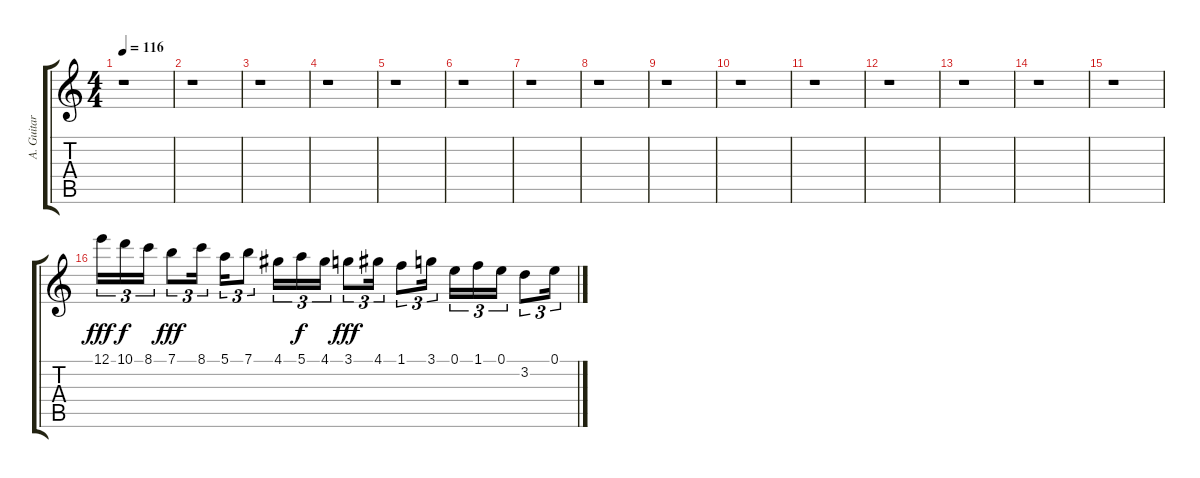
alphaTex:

\track ("A. Guitar" "A. Guitar") {instrument acousticguitarsteel}
\staff {score tabs}
\tuning (E4 B3 G3 D3 A2 E2) {hide}
\ts (4 4)
\tempo 116
\clef g2
\ks c
r.1{dy fff} |
r.1 |
r.1 |
r.1 |
r.1 |
r.1 |
r.1 |
r.1 |
r.1 |
r.1 |
r.1 |
r.1 |
r.1 |
r.1 |
r.1 |
12.1.16{tu (3 2)} 10.1.16{tu (3 2) dy f} 8.1.16{tu (3 2)} 7.1.8{tu (3 2) dy fff} 8.1.16{tu (3 2)} 5.1.16{tu (3 2)} 7.1.8{tu (3 2)} 4.1.16{tu (3 2)} 5.1.16{tu (3 2) dy f} 4.1.16{tu (3 2)} 3.1.8{tu (3 2) dy fff} 4.1.16{tu (3 2)} 1.1.8{tu (3 2)} 3.1.16{tu (3 2)} 0.1.16{tu (3 2)} 1.1.16{tu (3 2)} 0.1.16{tu (3 2)} 3.2.8{tu (3 2)} 0.1.16{tu (3 2)}
